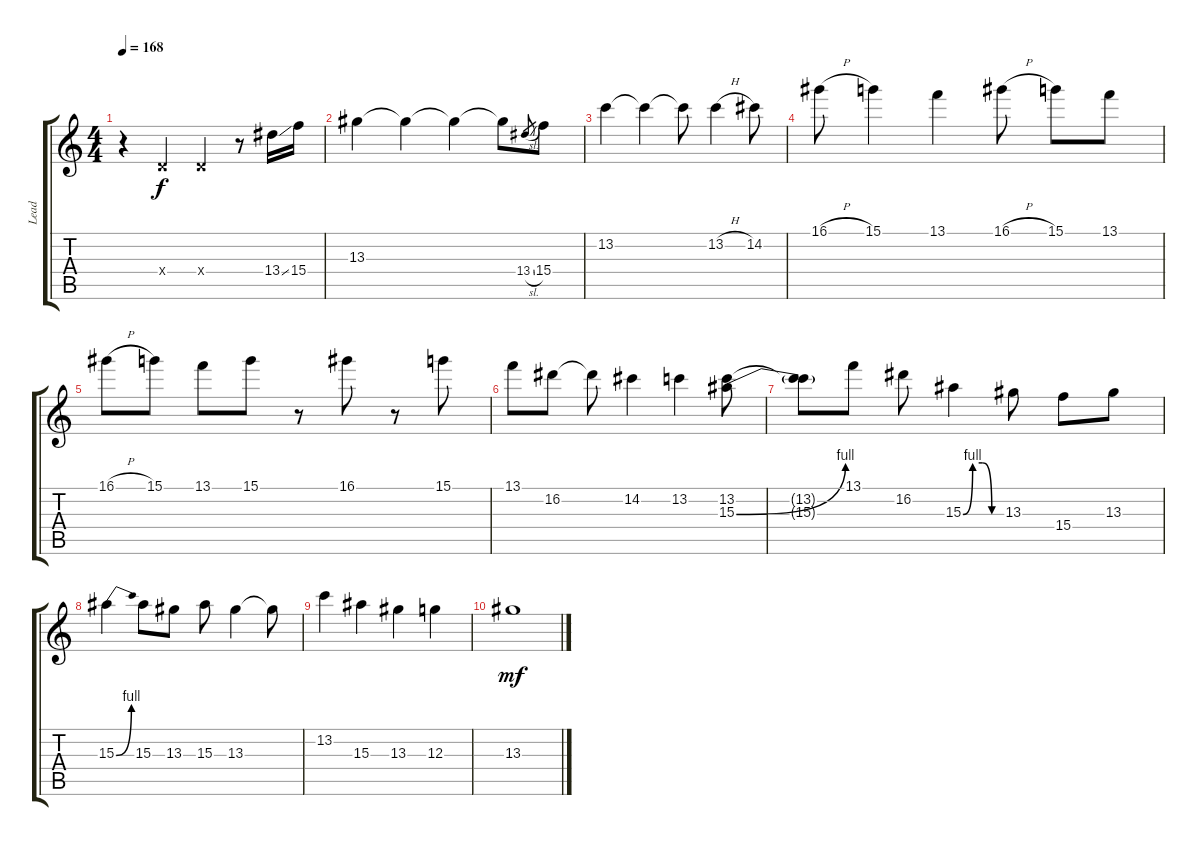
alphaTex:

\track ("Lead" "Lead") {instrument overdrivenguitar}
\staff {score tabs}
\tuning (E4 B3 G3 D3 A2 E2) {hide}
\ts (4 4)
\tempo 168
\clef g2
\ks c
r.4{dy f instrument overdrivenguitar} 0.4{x}.4 0.4{x}.4 r.8 13.4{ss}.16 15.4.16 |
13.3.4 13.3{t}.4 13.3{t}.4 13.3{t}.8 13.4{sl}.8{gr} 15.4.8 |
13.2.4 13.2{t}.4 13.2{t}.8 13.2{h}.4 14.2.8 |
16.1{h}.8 15.1.4 13.1.4 16.1{h}.8 15.1.8 13.1.8 |
16.1{h}.8 15.1.8 13.1.8 15.1.8 r.8 16.1.8 r.8 15.1.8 |
13.1.8 16.2.8 16.2{t}.8 14.2.4 13.2.4 (13.2 15.3{be (bend 0 0 60 4)}).8 |
(13.2{t} 15.3{t}).8 13.1.8 16.2.8 15.3{be (custom 0 0 15 4 30 4 45 0 60 0)}.4 13.3.8 15.4.8 13.3.8 |
15.3{be (bend 0 0 60 4)}.4 15.3.8 13.3.8 15.3.8 13.3.4 13.3{t}.8 |
13.2.4 15.3.4 13.3.4 12.3.4 |
13.3.1{dy mf}
